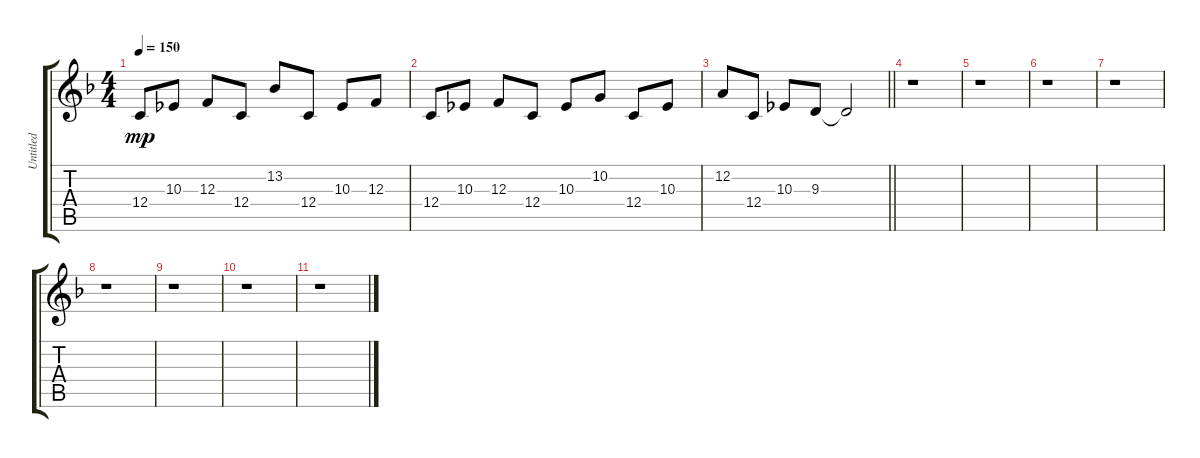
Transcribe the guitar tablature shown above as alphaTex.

\track ("Untitled" "Untitled") {instrument cello}
\staff {score tabs}
\tuning (D4 A3 F3 C3 G2 D2) {hide}
\ts (4 4)
\tempo 150
\clef g2
\ks f
12.4.8{dy mp} 10.3.8 12.3.8 12.4.8 13.2.8 12.4.8 10.3.8 12.3.8 |
12.4.8 10.3.8 12.3.8 12.4.8 10.3.8 10.2.8 12.4.8 10.3.8 |
\barLineRight lightlight
12.2.8 12.4.8 10.3.8 9.3.8 9.3{t}.2 |
r.1 |
r.1 |
r.1 |
r.1 |
r.1 |
r.1 |
r.1 |
r.1
